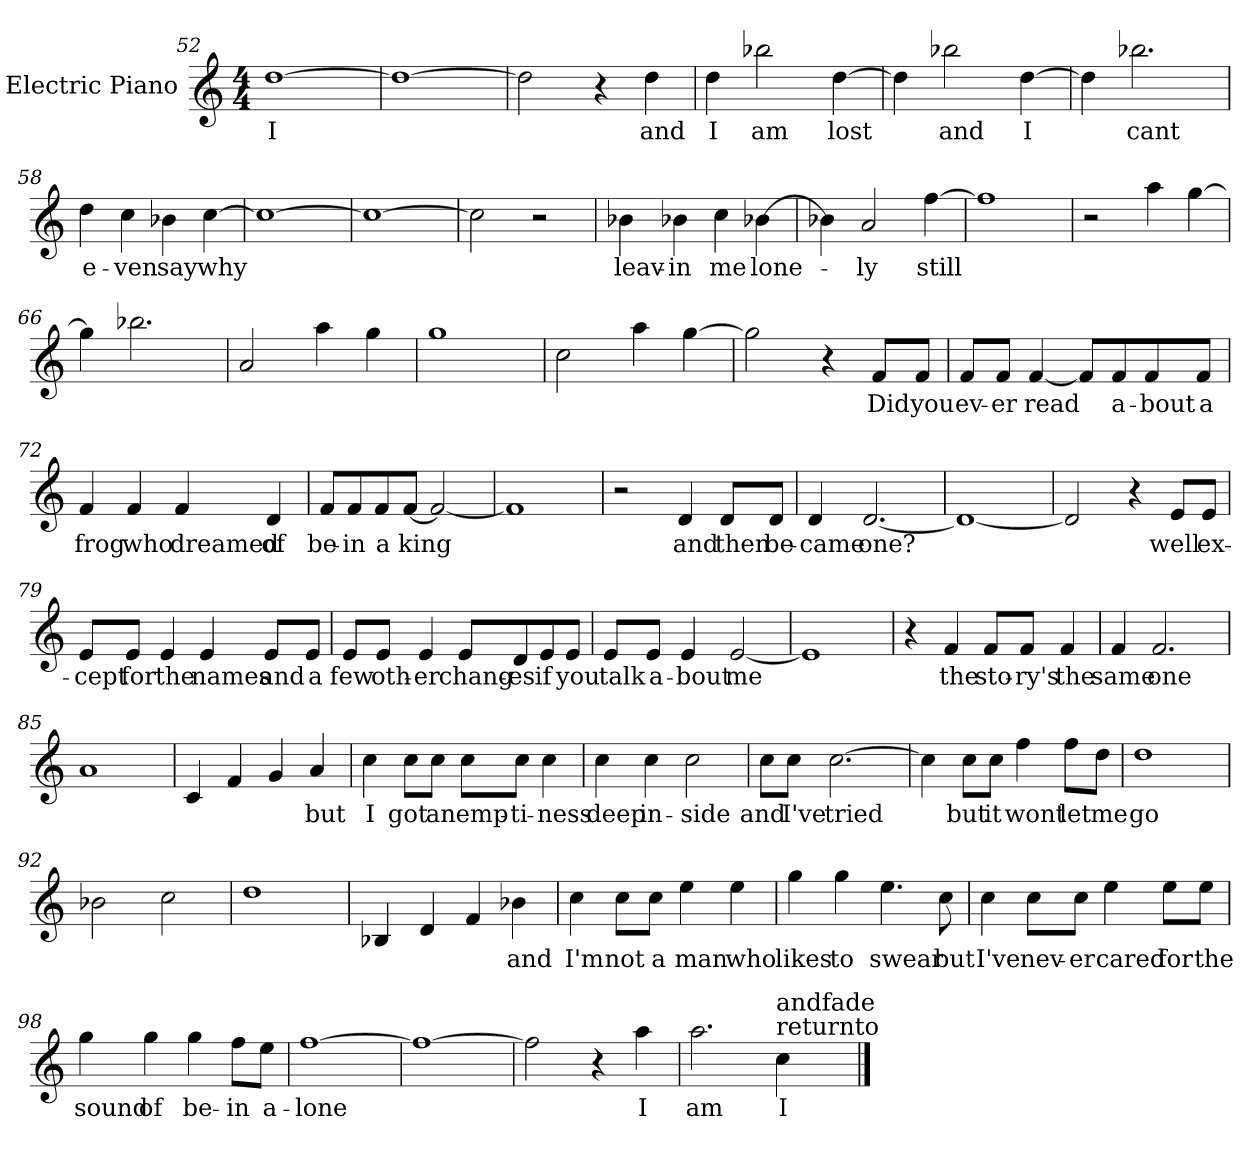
**kern	**text
*part1	*part1
*staff1	*staff1
*I"Electric Piano	*
*I'E.Pno	*
*clefG2	*
*k[]	*
*C:	*
*M4/4	*
=52	=52
[1dd	I
!!LO:PB:g=z
=53	=53
1dd_	.
=54	=54
2dd\]	.
4r	.
4dd\	and
=55	=55
4dd\	I
2bb-X\	am
[4dd\	lost
=56	=56
4dd\]	.
2bb-X\	and
[4dd\	I
=57	=57
4dd\]	.
2.bb-X\	cant
=58	=58
4dd\	e-
4cc\	-ven
4b-X\	say
[4cc\	why
=59	=59
1cc_	.
=60	=60
1cc_	.
=61	=61
2cc\]	.
2r	.
!!LO:LB:g=z
=62	=62
4b-X\	leav-
4b-X\	-in
4cc\	me
[4b-X\	lone-
=63	=63
4b-X\]	.
2a/	-ly
[4ff\	still
=64	=64
1ff]	.
=65	=65
2r	.
4aa\	.
[4gg\	.
=66	=66
4gg\]	.
2.bb-X\	.
=67	=67
2a/	.
4aa\	.
4gg\	.
=68	=68
1gg	.
=69	=69
2cc\	.
4aa\	.
[4gg\	.
!!LO:LB:g=z
=70	=70
2gg\]	.
4r	.
8f/L	Did
8f/J	you
=71	=71
8f/L	ev-
8f/J	-er
[4f/	read
8f/L]	.
8f/	a-
8f/	-bout
8f/J	a
=72	=72
4f/	frog
4f/	who
4f/	dreamed
4d/	of
=73	=73
8f/L	be-
8f/	-in
8f/	a
[8f/J	king
2f/_	.
!!LO:LB:g=z
=74	=74
1f]	.
=75	=75
2r	.
4d/	and
8d/L	then
8d/J	be-
=76	=76
4d/	-came
[2.d/	one?
=77	=77
1d_	.
=78	=78
2d/]	.
4r	.
8e/L	well
8e/J	ex-
=79	=79
8e/L	-cept
8e/J	for
4e/	the
4e/	names
8e/L	and
8e/J	a
!!LO:LB:g=z
=80	=80
8e/L	few
8e/J	oth-
4e/	-er
8e/L	chang-
8d/	-es
8e/	if
8e/J	you
=81	=81
8e/L	talk
8e/J	a-
4e/	-bout
[2e/	me
=82	=82
1e]	.
=83	=83
4r	.
4f/	the
8f/L	sto-
8f/J	-ry's
4f/	the
=84	=84
4f/	same
2.f/	one
!!LO:LB:g=z
=85	=85
1a	.
=86	=86
4c/	.
4f/	.
4g/	.
4a/	but
=87	=87
4cc\	I
8cc\L	got
8cc\J	an
8cc\L	emp-
8cc\J	-ti-
4cc\	-ness
=88	=88
4cc\	deep
4cc\	in-
2cc\	-side
=89	=89
8cc\L	and
8cc\J	I've
[2.cc\	tried
!!LO:LB:g=z
=90	=90
4cc\]	.
8cc\L	but
8cc\J	it
4ff\	wont
8ff\L	let
8dd\J	me
=91	=91
1dd	go
=92	=92
2b-X\	.
2cc\	.
=93	=93
1dd	.
=94	=94
4B-X/	.
4d/	.
4f/	.
4b-X\	and
=95	=95
4cc\	I'm
8cc\L	not
8cc\J	a
4ee\	man
4ee\	who
!!LO:LB:g=z
=96	=96
4gg\	likes
4gg\	to
4.ee\	swear
8cc\	but
=97	=97
4cc\	I've
8cc\L	nev-
8cc\J	-er
4ee\	cared
8ee\L	for
8ee\J	the
=98	=98
4gg\	sound
4gg\	of
4gg\	be-
8ff\L	-in
8ee\J	a-
=99	=99
[1ff	-lone
=100	=100
1ff_	.
!!LO:LB:g=z
=101	=101
2ff\]	.
4r	.
4aa\	I
=102	=102
2.aa\	am
!LO:TX:a:t=returnto	!
!LO:TX:a:t=andfade	!
4cc\	I
==	==
*-	*-
